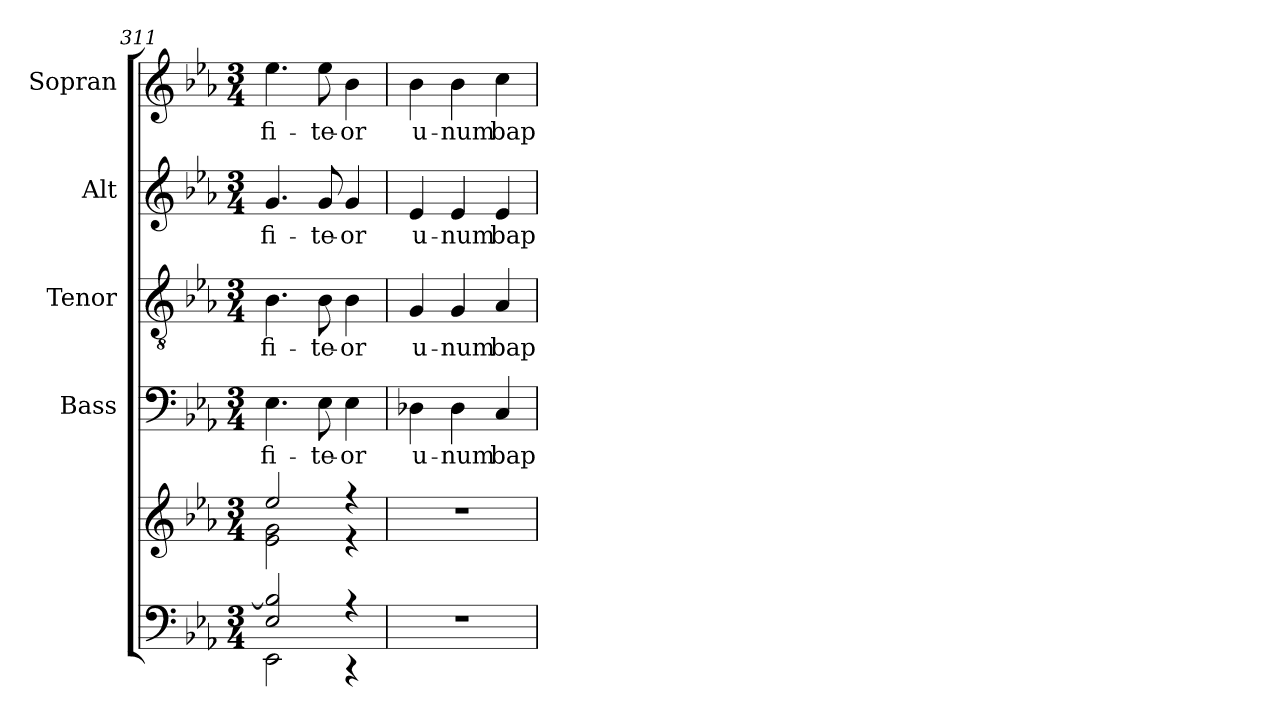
**kern	**kern	**kern	**text	**kern	**text	**kern	**text	**kern	**text
*part5	*part5	*part4	*part4	*part3	*part3	*part2	*part2	*part1	*part1
*staff6	*staff5	*staff4	*staff4	*staff3	*staff3	*staff2	*staff2	*staff1	*staff1
*	*	*I"Bass	*	*I"Tenor	*	*I"Alt	*	*I"Sopran	*
*	*	*I'B.	*	*I'T.	*	*I'A.	*	*I'S.	*
!!LO:PB:g=z
*clefF4	*clefG2	*clefF4	*	*clefGv2	*	*clefG2	*	*clefG2	*
*k[b-e-a-]	*k[b-e-a-]	*k[b-e-a-]	*	*k[b-e-a-]	*	*k[b-e-a-]	*	*k[b-e-a-]	*
*E-:	*E-:	*E-:	*	*E-:	*	*E-:	*	*E-:	*
*M3/4	*M3/4	*M3/4	*	*M3/4	*	*M3/4	*	*M3/4	*
=311	=311	=311	=311	=311	=311	=311	=311	=311	=311
*^	*^	*	*	*	*	*	*	*	*
!	!	!	!	!	!LO:LY:b	!	!LO:LY:b	!	!LO:LY:b	!	!LO:LY:b
2E-/ 2B-/]	2EE-\	2ee-/	2e-\ 2g\	4.E-\	-fi-	4.B-\	-fi-	4.g/	-fi-	4.ee-\	-fi-
!	!	!	!	!	!LO:LY:b	!	!LO:LY:b	!	!LO:LY:b	!	!LO:LY:b
.	.	.	.	8E-\	-te-	8B-\	-te-	8g/	-te-	8ee-\	-te-
!	!	!	!	!	!LO:LY:b	!	!LO:LY:b	!	!LO:LY:b	!	!LO:LY:b
4r	4r	4r	4r	4E-\	-or	4B-\	-or	4g/	-or	4b-\	-or
=312	=312	=312	=312	=312	=312	=312	=312	=312	=312	=312	=312
!	!	!	!	!	!LO:LY:b	!	!LO:LY:b	!	!LO:LY:b	!	!LO:LY:b
*v	*v	*	*	*	*	*	*	*	*	*	*
*	*v	*v	*	*	*	*	*	*	*	*
2.r	2.r	4D-X\	u-	4G/	u-	4e-/	u-	4b-\	u-
!	!	!	!LO:LY:b	!	!LO:LY:b	!	!LO:LY:b	!	!LO:LY:b
.	.	4D-\	-num	4G/	-num	4e-/	-num	4b-\	-num
!	!	!	!LO:LY:b	!	!LO:LY:b	!	!LO:LY:b	!	!LO:LY:b
.	.	4C/	bap-	4A-/	bap-	4e-/	bap-	4cc\	bap-
=	=	=	=	=	=	=	=	=	=
*-	*-	*-	*-	*-	*-	*-	*-	*-	*-
